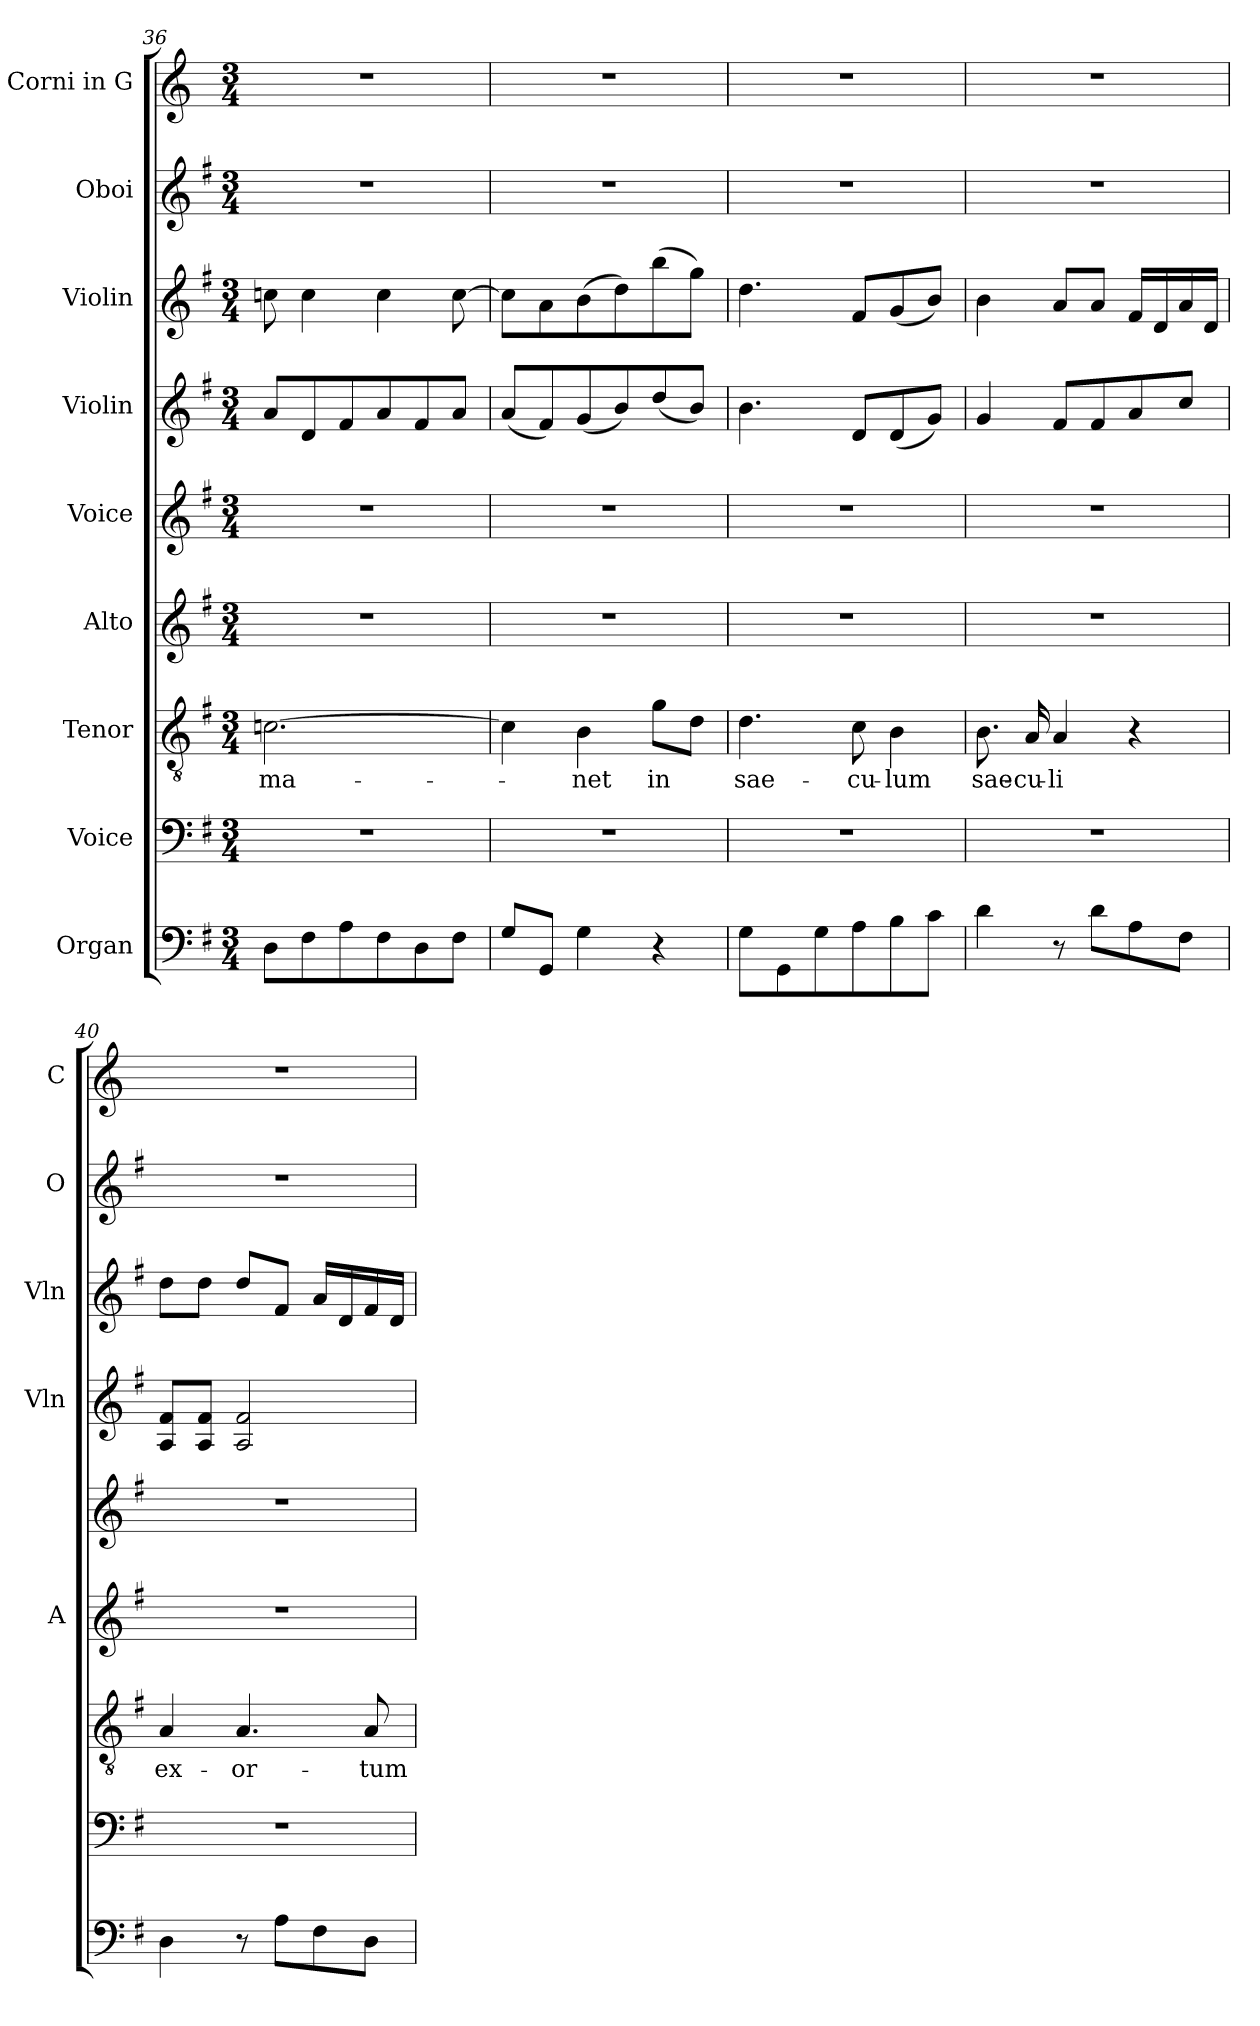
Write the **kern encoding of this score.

**kern	**kern	**kern	**text	**kern	**kern	**kern	**kern	**kern	**kern
*part9	*part8	*part7	*part7	*part6	*part5	*part4	*part3	*part2	*part1
*staff9	*staff8	*staff7	*staff7	*staff6	*staff5	*staff4	*staff3	*staff2	*staff1
*I"Organ	*I"Voice	*I"Tenor	*	*I"Alto	*I"Voice	*I"Violin	*I"Violin	*I"Oboi	*I"Corni in G
*	*	*	*	*I'A	*	*I'Vln	*I'Vln	*I'O	*I'C
*clefF4	*clefF4	*clefGv2	*	*clefG2	*clefG2	*clefG2	*clefG2	*clefG2	*clefG2
*	*	*	*	*	*	*	*	*	*ITrd3c5
*k[f#]	*k[f#]	*k[f#]	*	*k[f#]	*k[f#]	*k[f#]	*k[f#]	*k[f#]	*k[f#]
*M3/4	*M3/4	*M3/4	*	*M3/4	*M3/4	*M3/4	*M3/4	*M3/4	*M3/4
=36	=36	=36	=36	=36	=36	=36	=36	=36	=36
!	!	!	!LO:LY:b	!	!	!	!	!	!
8D\L	2.r	[2.cn\	ma-	2.r	2.r	8a/L	8ccn\	2.r	2.r
8F#\	.	.	.	.	.	8d/	4cc\	.	.
8A\	.	.	.	.	.	8f#/	.	.	.
8F#\	.	.	.	.	.	8a/	4cc\	.	.
8D\	.	.	.	.	.	8f#/	.	.	.
8F#\J	.	.	.	.	.	8a/J	[8cc\	.	.
=37	=37	=37	=37	=37	=37	=37	=37	=37	=37
8G/L	2.r	4c\]	.	2.r	2.r	(8a/L	8cc\L]	2.r	2.r
8GG/J	.	.	.	.	.	8f#/)	8a\	.	.
!	!	!	!LO:LY:b	!	!	!	!	!	!
4G\	.	4B\	-net	.	.	(8g/	(8b\	.	.
.	.	.	.	.	.	8b/)	8dd\)	.	.
!	!	!	!LO:LY:b	!	!	!	!	!	!
4r	.	8g\L	in	.	.	(8dd/	(8bb\	.	.
.	.	8d\J	.	.	.	8b/J)	8gg\J)	.	.
=38	=38	=38	=38	=38	=38	=38	=38	=38	=38
!	!	!	!LO:LY:b	!	!	!	!	!	!
8G\L	2.r	4.d\	sae-	2.r	2.r	4.b\	4.dd\	2.r	2.r
8GG\	.	.	.	.	.	.	.	.	.
8G\	.	.	.	.	.	.	.	.	.
!	!	!	!LO:LY:b	!	!	!	!	!	!
8A\	.	8c\	-cu-	.	.	8d/L	8f#/L	.	.
!	!	!	!LO:LY:b	!	!	!	!	!	!
8B\	.	4B\	-lum	.	.	(8d/	(8g/	.	.
8c\J	.	.	.	.	.	8g/J)	8b/J)	.	.
=39	=39	=39	=39	=39	=39	=39	=39	=39	=39
!	!	!	!LO:LY:b	!	!	!	!	!	!
4d\	2.r	8.B\	sae-	2.r	2.r	4g/	4b\	2.r	2.r
!	!	!	!LO:LY:b	!	!	!	!	!	!
.	.	16A/	-cu-	.	.	.	.	.	.
!	!	!	!LO:LY:b	!	!	!	!	!	!
8r	.	4A/	-li	.	.	8f#/L	8a/L	.	.
8d\L	.	.	.	.	.	8f#/	8a/J	.	.
8A\	.	4r	.	.	.	8a/	16f#/LL	.	.
.	.	.	.	.	.	.	16d/	.	.
8F#\J	.	.	.	.	.	8cc/J	16a/	.	.
.	.	.	.	.	.	.	16d/JJ	.	.
=40	=40	=40	=40	=40	=40	=40	=40	=40	=40
!	!	!	!LO:LY:b	!	!	!	!	!	!
4D\	2.r	4A/	ex-	2.r	2.r	8A/ 8f#/L	8dd\L	2.r	2.r
.	.	.	.	.	.	8A/ 8f#/J	8dd\J	.	.
!	!	!	!LO:LY:b	!	!	!	!	!	!
8r	.	4.A/	-or-	.	.	2A/ 2f#/	8dd/L	.	.
8A\L	.	.	.	.	.	.	8f#/J	.	.
8F#\	.	.	.	.	.	.	16a/LL	.	.
.	.	.	.	.	.	.	16d/	.	.
!	!	!	!LO:LY:b	!	!	!	!	!	!
8D\J	.	8A/	-tum	.	.	.	16f#/	.	.
.	.	.	.	.	.	.	16d/JJ	.	.
=	=	=	=	=	=	=	=	=	=
*-	*-	*-	*-	*-	*-	*-	*-	*-	*-
